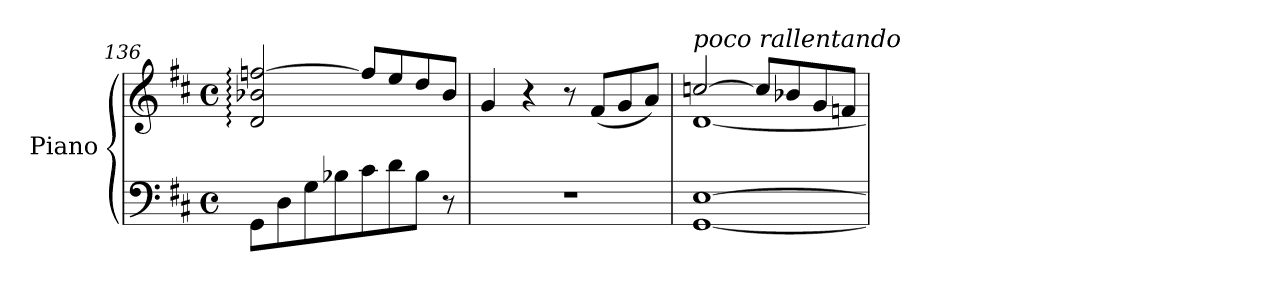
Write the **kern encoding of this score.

**kern	**kern
*part1	*part1
*staff2	*staff1
*I"Piano	*
*I'Pno	*
!!LO:LB:g=z
*clefF4	*clefG2
*k[f#c#]	*k[f#c#]
*M4/4	*M4/4
*met(c)	*met(c)
=136	=136
8GG\L	2d/: 2b-X/: [2ffn/:
8D\	.
8G\	.
8B-X\	.
8c#\	8ff/L]
8d\	8ee/
8B-\J	8dd/
8r	8b-/J
=137	=137
1r	4g/
.	4r
.	8r
.	(<8f#/L
.	8g/
.	8a/J)
=138	=138
*^	*^
!	!	!LO:TX:a:i:t=poco rallentando	!
[1E	[1GG	[2ccn/	[1d
.	.	8cc/L]	.
.	.	8b-X/	.
.	.	8g/	.
.	.	8fn/J	.
*v	*v	*	*
*	*v	*v
=	=
*-	*-
